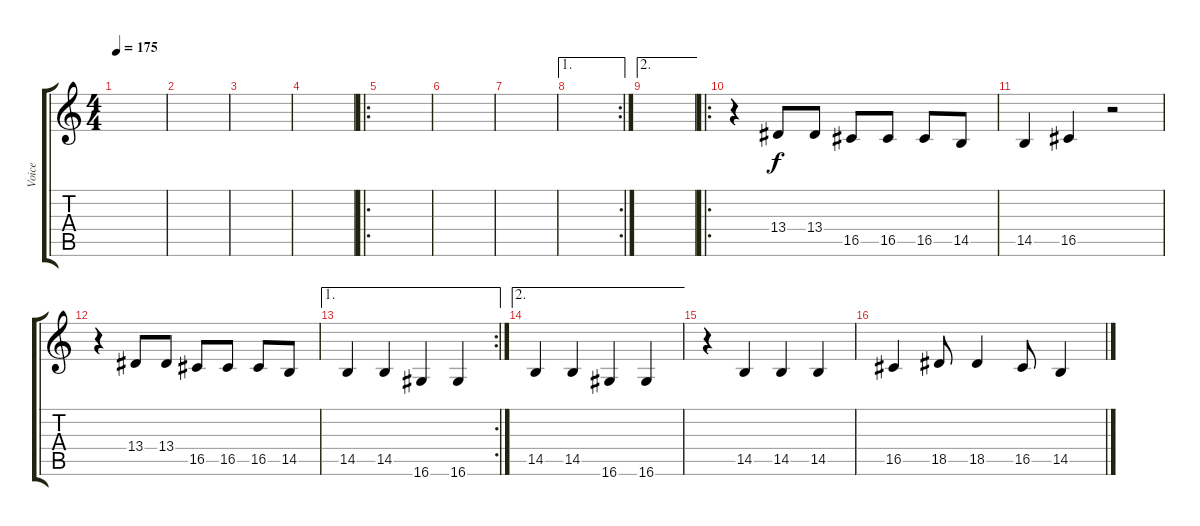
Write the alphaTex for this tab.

\track ("Voice" "Voice") {instrument lead1square}
\staff {score tabs}
\tuning (E4 B3 G3 D3 A2 E2) {hide}
\ts (4 4)
\tempo 175
\clef g2
\ks c
|
|
|
|
\ro
|
|
|
\ae 1
\rc 2
|
\ae 2
|
\ro
r.4 13.4.8 13.4.8 16.5.8 16.5.8 16.5.8 14.5.8 |
14.5.4 16.5.4 r.2 |
r.4 13.4.8 13.4.8 16.5.8 16.5.8 16.5.8 14.5.8 |
\ae 1
\rc 2
14.5.4 14.5.4 16.6.4 16.6.4 |
\ae 2
14.5.4 14.5.4 16.6.4 16.6.4 |
r.4 14.5.4 14.5.4 14.5.4 |
16.5.4 18.5.8 18.5.4 16.5.8 14.5.4
